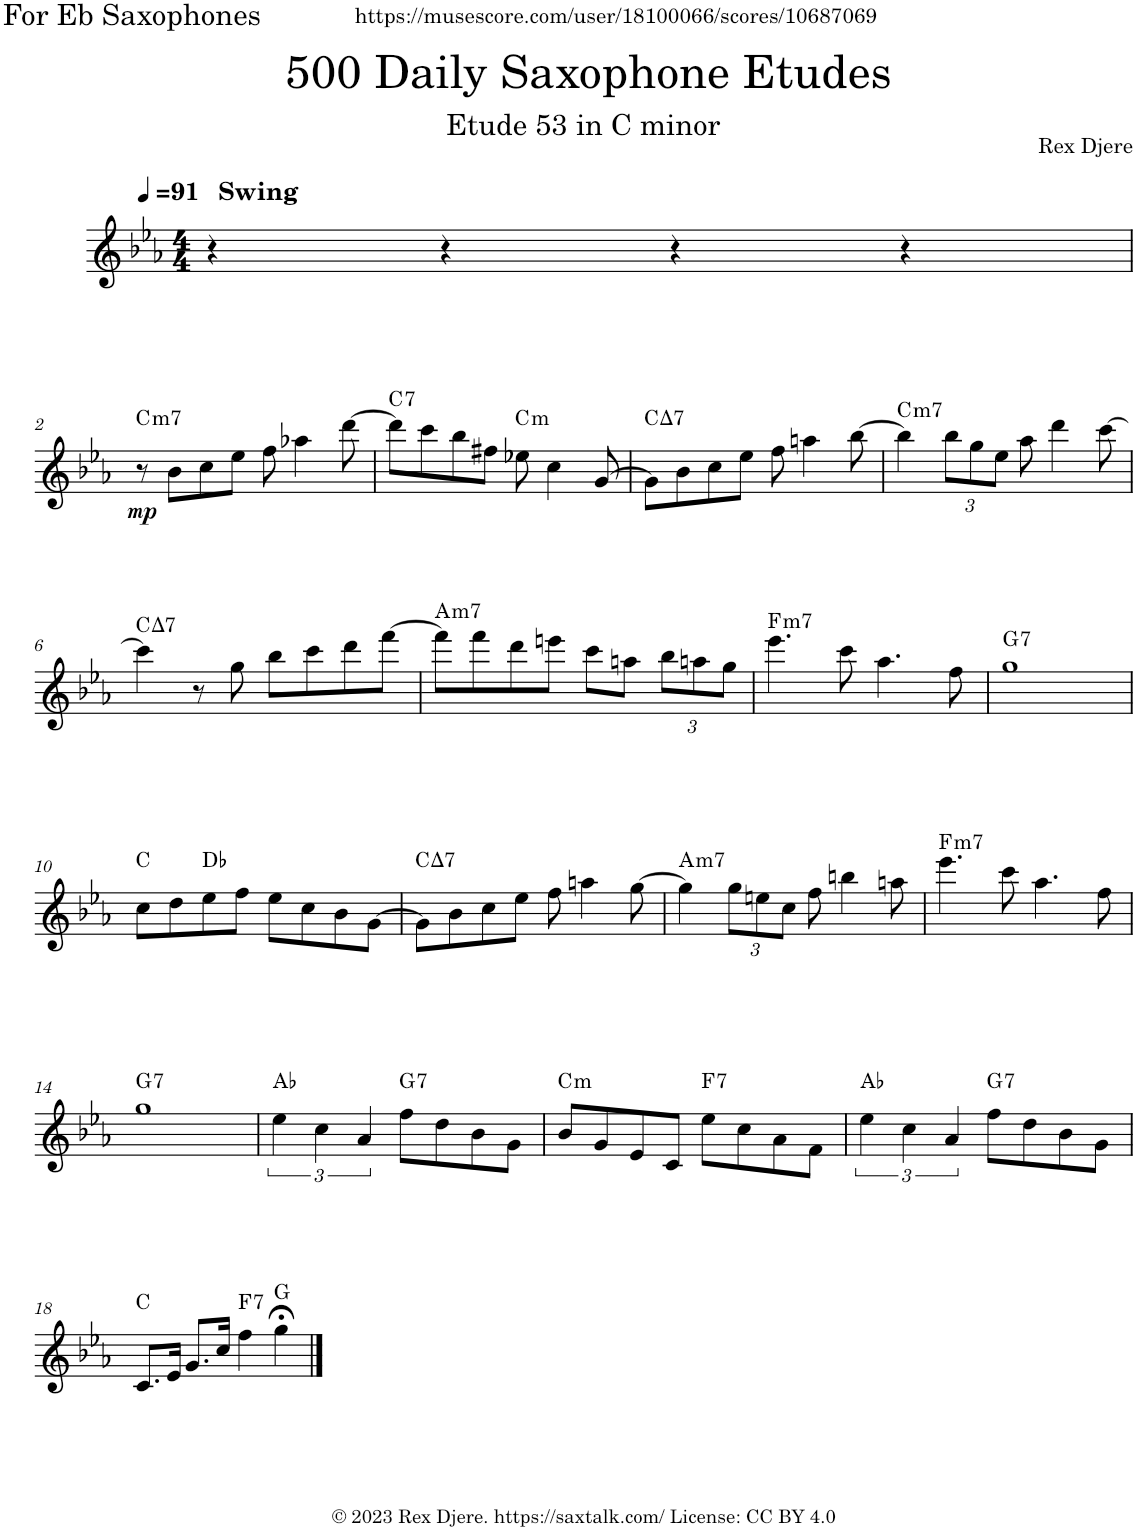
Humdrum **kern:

**kern	**dynam	**harte
*part1	*part1	*part1
*staff1	*staff1	*
*I"Alto Saxophone	*	*
*I'A. Sax.	*	*
*clefG2	*	*
*Trd5c9	*	*
*k[b-e-a-]	*	*
*M4/4	*	*
*MM91	*	*
=1	=1	=1
!LO:TX:a:B:t=Swing	!	!
4r	.	.
4r	.	.
4r	.	.
4r	.	.
!!LO:LB:g=z
=2	=2	=2
!	!LO:DY:b	!LO:H:kt=m7
8r	mp	C:min7
8b-\L	.	.
8cc\	.	.
8ee-\J	.	.
8ff\	.	.
4aa-X\	.	.
[8ddd\	.	.
=3	=3	=3
!	!	!LO:H:kt=7
8ddd\L]	.	C:7
8ccc\	.	.
8bb-\	.	.
8ff#X\J	.	.
!	!	!LO:H:kt=m
8ee-X\	.	C:min
4cc\	.	.
[8g/	.	.
=4	=4	=4
!	!	!LO:H:kt=7
8g\L]	.	C:maj7
8b-\	.	.
8cc\	.	.
8ee-\J	.	.
8ff\	.	.
4aan\	.	.
[8bb-\	.	.
=5	=5	=5
!	!	!LO:H:kt=m7
4bb-\]	.	C:min7
*Xbrackettup	*	*
12bb-\L	.	.
12gg\	.	.
12ee-\J	.	.
8aa-\	.	.
4ddd\	.	.
[8ccc\	.	.
!!LO:LB:g=z
=6	=6	=6
!	!	!LO:H:kt=7
4ccc\]	.	C:maj7
8r	.	.
8gg\	.	.
8bb-\L	.	.
8ccc\	.	.
8ddd\	.	.
[8fff\J	.	.
=7	=7	=7
!	!	!LO:H:kt=m7
8fff\L]	.	A:min7
8fff\	.	.
8ddd\	.	.
8eeen\J	.	.
8ccc\L	.	.
8aan\J	.	.
12bb-\L	.	.
12aan\	.	.
12gg\J	.	.
=8	=8	=8
!	!	!LO:H:kt=m7
4.eee-\	.	F:min7
8ccc\	.	.
4.aa-\	.	.
8ff\	.	.
=9	=9	=9
!	!	!LO:H:kt=7
1gg	.	G:7
!!LO:LB:g=z
=10	=10	=10
8cc\L	.	C:maj
8dd\	.	.
8ee-\	.	Db:maj
8ff\J	.	.
8ee-\L	.	.
8cc\	.	.
8b-\	.	.
[8g\J	.	.
=11	=11	=11
!	!	!LO:H:kt=7
8g\L]	.	C:maj7
8b-\	.	.
8cc\	.	.
8ee-\J	.	.
8ff\	.	.
4aan\	.	.
[8gg\	.	.
=12	=12	=12
!	!	!LO:H:kt=m7
4gg\]	.	A:min7
12gg\L	.	.
12een\	.	.
12cc\J	.	.
8ff\	.	.
4bbn\	.	.
8aan\	.	.
=13	=13	=13
!	!	!LO:H:kt=m7
4.eee-\	.	F:min7
8ccc\	.	.
4.aa-\	.	.
8ff\	.	.
!!LO:LB:g=z
=14	=14	=14
!	!	!LO:H:kt=7
1gg	.	G:7
=15	=15	=15
*brackettup	*	*
6ee-\	.	Ab:maj
6cc\	.	.
6a-/	.	.
!	!	!LO:H:kt=7
8ff\L	.	G:7
8dd\	.	.
8b-\	.	.
8g\J	.	.
=16	=16	=16
!	!	!LO:H:kt=m
8b-/L	.	C:min
8g/	.	.
8e-/	.	.
8c/J	.	.
!	!	!LO:H:kt=7
8ee-\L	.	F:7
8cc\	.	.
8a-\	.	.
8f\J	.	.
=17	=17	=17
6ee-\	.	Ab:maj
6cc\	.	.
6a-/	.	.
!	!	!LO:H:kt=7
8ff\L	.	G:7
8dd\	.	.
8b-\	.	.
8g\J	.	.
!!LO:LB:g=z
=18	=18	=18
8.c/L	.	C:maj
16e-/Jk	.	.
8.g/L	.	.
16cc/Jk	.	.
!	!	!LO:H:kt=7
4ff\	.	F:7
4gg;<\	.	G:maj
==	==	==
*-	*-	*-
